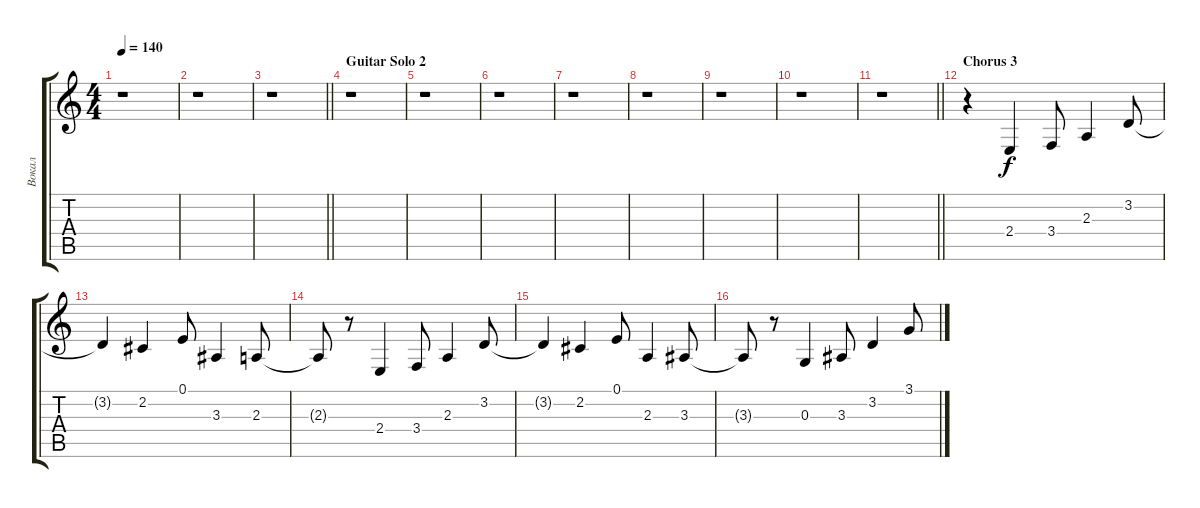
\track ("Вокал" "Вокал") {instrument fx5brightness}
\staff {score tabs}
\tuning (E4 B3 G3 D3 A2 E2) {hide}
\ts (4 4)
\tempo 140
\clef g2
\ks c
r.1{dy f} |
r.1 |
\barLineRight lightlight
r.1 |
\section ("" "Guitar Solo 2")
r.1 |
r.1 |
r.1 |
r.1 |
r.1 |
r.1 |
r.1 |
\barLineRight lightlight
r.1 |
\section ("" "Chorus 3")
r.4 2.4.4 3.4.8 2.3.4 3.2.8 |
3.2{t}.4 2.2.4 0.1.8 3.3.4 2.3.8 |
2.3{t}.8 r.8 2.4.4 3.4.8 2.3.4 3.2.8 |
3.2{t}.4 2.2.4 0.1.8 2.3.4 3.3.8 |
3.3{t}.8 r.8 0.3.4 3.3.8 3.2.4 3.1.8
